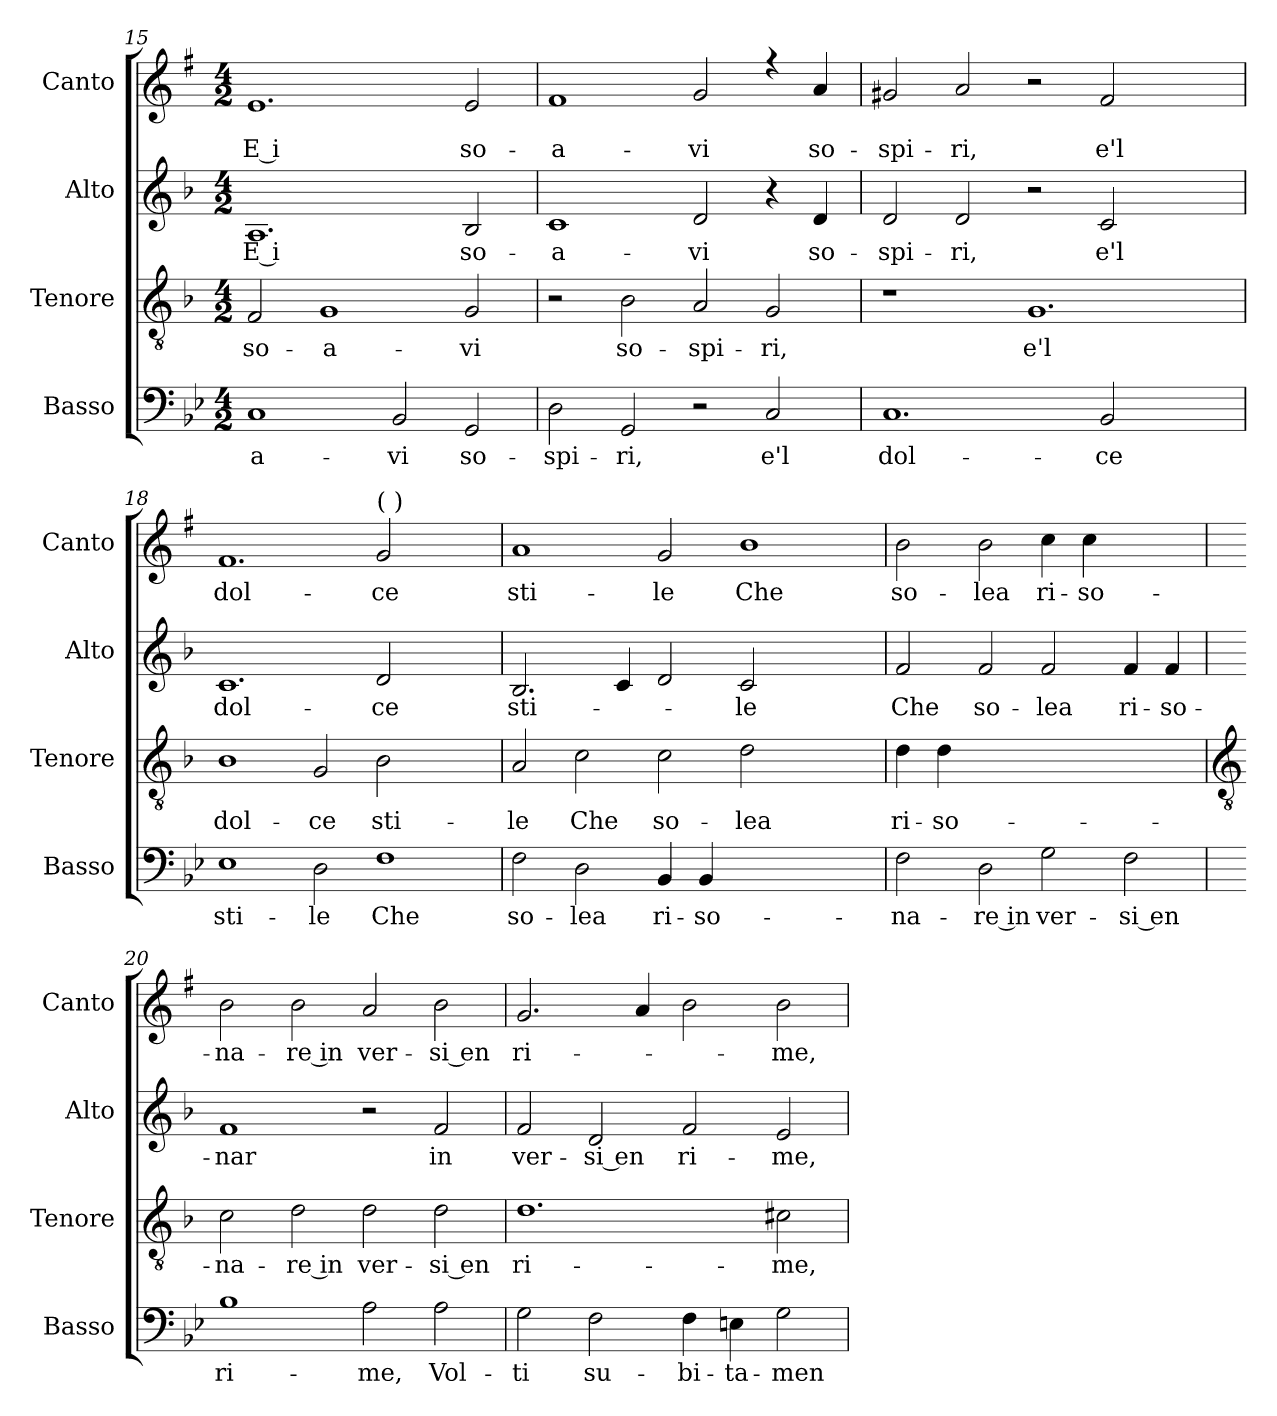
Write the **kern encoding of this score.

**kern	**text	**kern	**text	**kern	**text	**kern	**text
*part4	*part4	*part3	*part3	*part2	*part2	*part1	*part1
*staff4	*staff4	*staff3	*staff3	*staff2	*staff2	*staff1	*staff1
*I"Basso	*	*I"Tenore	*	*I"Alto	*	*I"Canto	*
*I'Basso	*	*I'Tenore	*	*I'Alto	*	*I'Canto	*
*clefF4	*	*clefGv2	*	*clefG2	*	*clefG2	*
*	*	*	*	*	*	*ITrd1c2	*
*k[b-e-]	*	*k[b-]	*	*k[b-]	*	*k[b-]	*
*B-:	*	*F:	*	*F:	*	*F:	*
*M4/2	*	*M4/2	*	*M4/2	*	*M4/2	*
=15	=15	=15	=15	=15	=15	=15	=15
!	!LO:LY:b	!	!LO:LY:b	!	!LO:LY:b	!	!LO:LY:b
*	*	*	*	*	*	*^	*
1C	-a-	2F	so-	1.A	E i	1.d	0ryy	E i
!	!	!	!LO:LY:b	!	!	!	!	!
.	.	1G	-a-	.	.	.	.	.
!	!LO:LY:b	!	!	!	!	!	!	!
2BB-	-vi	.	.	.	.	.	.	.
!	!LO:LY:b	!	!LO:LY:b	!	!LO:LY:b	!	!	!LO:LY:b
2GG	so-	2G	-vi	2B-	so-	2d	.	so-
=16	=16	=16	=16	=16	=16	=16	=16	=16
!	!LO:LY:b	!	!	!	!LO:LY:b	!	!	!LO:LY:b
2D	-spi-	2r	.	1c	-a-	1e	0ryy	-a-
!	!LO:LY:b	!	!LO:LY:b	!	!	!	!	!
2GG	-ri,	2B-	so-	.	.	.	.	.
!	!	!	!LO:LY:b	!	!LO:LY:b	!	!	!LO:LY:b
2r	.	2A	-spi-	2d	-vi	2f	.	-vi
!	!LO:LY:b	!	!LO:LY:b	!	!	!	!	!
2C	e'l	2G	-ri,	4r	.	4r	.	.
!	!	!	!	!	!LO:LY:b	!	!	!LO:LY:b
.	.	.	.	4d	so-	4g	.	so-
=17	=17	=17	=17	=17	=17	=17	=17	=17
!	!LO:LY:b	!	!	!	!LO:LY:b	!	!	!LO:LY:b
1.C	dol-	1r	.	2d	-spi-	2f#	0ryy	-spi-
!	!	!	!	!	!LO:LY:b	!	!	!LO:LY:b
.	.	.	.	2d	-ri,	2g	.	-ri,
!	!	!	!LO:LY:b	!	!	!	!	!
.	.	1.G	e'l	2r	.	2r	.	.
!	!LO:LY:b	!	!	!	!LO:LY:b	!	!	!LO:LY:b
2BB-	-ce	.	.	2c	e'l	2e	.	e'l
2ryy	.	.	.	2ryy	.	2ryy	2ryy	.
=18	=18	=18	=18	=18	=18	=18	=18	=18
!	!LO:LY:b	!	!LO:LY:b	!	!LO:LY:b	!	!	!LO:LY:b
1E-	sti-	1B-	dol-	1.c	dol-	1.e	0ryy	dol-
!	!LO:LY:b	!	!LO:LY:b	!	!	!	!	!
2D	-le	2G	-ce	.	.	.	.	.
!	!	!	!	!	!	!LO:TX:a:t=(  )	!	!
!	!LO:LY:b	!	!LO:LY:b	!	!LO:LY:b	!	!	!LO:LY:b
1F	Che	2B-	sti-	2d	-ce	2f	.	-ce
.	.	2ryy	.	2ryy	.	2ryy	2ryy	.
=19	=19	=19	=19	=19	=19	=19	=19	=19
!	!LO:LY:b	!	!LO:LY:b	!	!LO:LY:b	!	!	!LO:LY:b
2F	so-	2A	-le	2.B-	sti-	1g	1ryy	sti-
!	!LO:LY:b	!	!LO:LY:b	!	!	!	!	!
2D	-lea	2c	Che	.	.	.	.	.
.	.	.	.	4c	.	.	.	.
!	!LO:LY:b	!	!LO:LY:b	!	!	!	!	!LO:LY:b
4BB-	ri-	2c	so-	2d	.	2f	2ryy	-le
!	!LO:LY:b	!	!	!	!	!	!	!
4BB-	-so-	.	.	.	.	.	.	.
!	!	!	!LO:LY:b	!	!LO:LY:b	!	!	!LO:LY:b
1ryy	.	2d	-lea	2c	-le	1a	4ryy	Che
.	.	.	.	.	.	.	4ryy	.
.	.	2ryy	.	2ryy	.	.	2ryy	.
!!LO:LB:g=z	!!
=19	=19	=19	=19	=19	=19	=19	=19	=19
!	!LO:LY:b	!	!LO:LY:b	!	!LO:LY:b	!	!	!LO:LY:b
2F	-na-	4d	ri-	2f	Che	2a	2ryy	so-
!	!	!	!LO:LY:b	!	!	!	!	!
.	.	4d	-so-	.	.	.	.	.
!	!LO:LY:b	!	!	!	!LO:LY:b	!	!	!LO:LY:b
2D	-re in	1.ryy	.	2f	so-	2a	1.ryy	-lea
!	!LO:LY:b	!	!	!	!LO:LY:b	!	!	!LO:LY:b
2G	ver-	.	.	2f	-lea	4b-	.	ri-
!	!	!	!	!	!	!	!	!LO:LY:b
.	.	.	.	.	.	4b-	.	-so-
!	!LO:LY:b	!	!	!	!LO:LY:b	!	!	!
2F	-si en	.	.	4f	ri-	2ryy	.	.
!	!	!	!	!	!LO:LY:b	!	!	!
.	.	.	.	4f	-so-	.	.	.
*	*	*	*	*	*	*v	*v	*
!!LO:LB:g=z
=20	=20	=20	=20	=20	=20	=20	=20
*	*	*clefGv2	*	*	*	*	*
!	!LO:LY:b	!	!LO:LY:b	!	!LO:LY:b	!	!LO:LY:b
1B-	ri-	2c	-na-	1f	-nar	2a	-na-
!	!	!	!LO:LY:b	!	!	!	!LO:LY:b
.	.	2d	-re in	.	.	2a	-re in
!	!LO:LY:b	!	!LO:LY:b	!	!	!	!LO:LY:b
2A	-me,	2d	ver-	2r	.	2g	ver-
!	!LO:LY:b	!	!LO:LY:b	!	!LO:LY:b	!	!LO:LY:b
2A	Vol-	2d	-si en	2f	in	2a	-si en
=21	=21	=21	=21	=21	=21	=21	=21
!	!LO:LY:b	!	!LO:LY:b	!	!LO:LY:b	!	!LO:LY:b
2G	-ti	1.d	ri-	2f	ver-	2.f	ri-
!	!LO:LY:b	!	!	!	!LO:LY:b	!	!
2F	su-	.	.	2d	-si en	.	.
.	.	.	.	.	.	4g	.
!	!LO:LY:b	!	!	!	!LO:LY:b	!	!
4F	-bi-	.	.	2f	ri-	2a	.
!	!LO:LY:b	!	!	!	!	!	!
4En	-ta-	.	.	.	.	.	.
!	!LO:LY:b	!	!LO:LY:b	!	!LO:LY:b	!	!LO:LY:b
2G	-men-	2c#X	-me,	2e	-me,	2a	-me,
=	=	=	=	=	=	=	=
*-	*-	*-	*-	*-	*-	*-	*-
